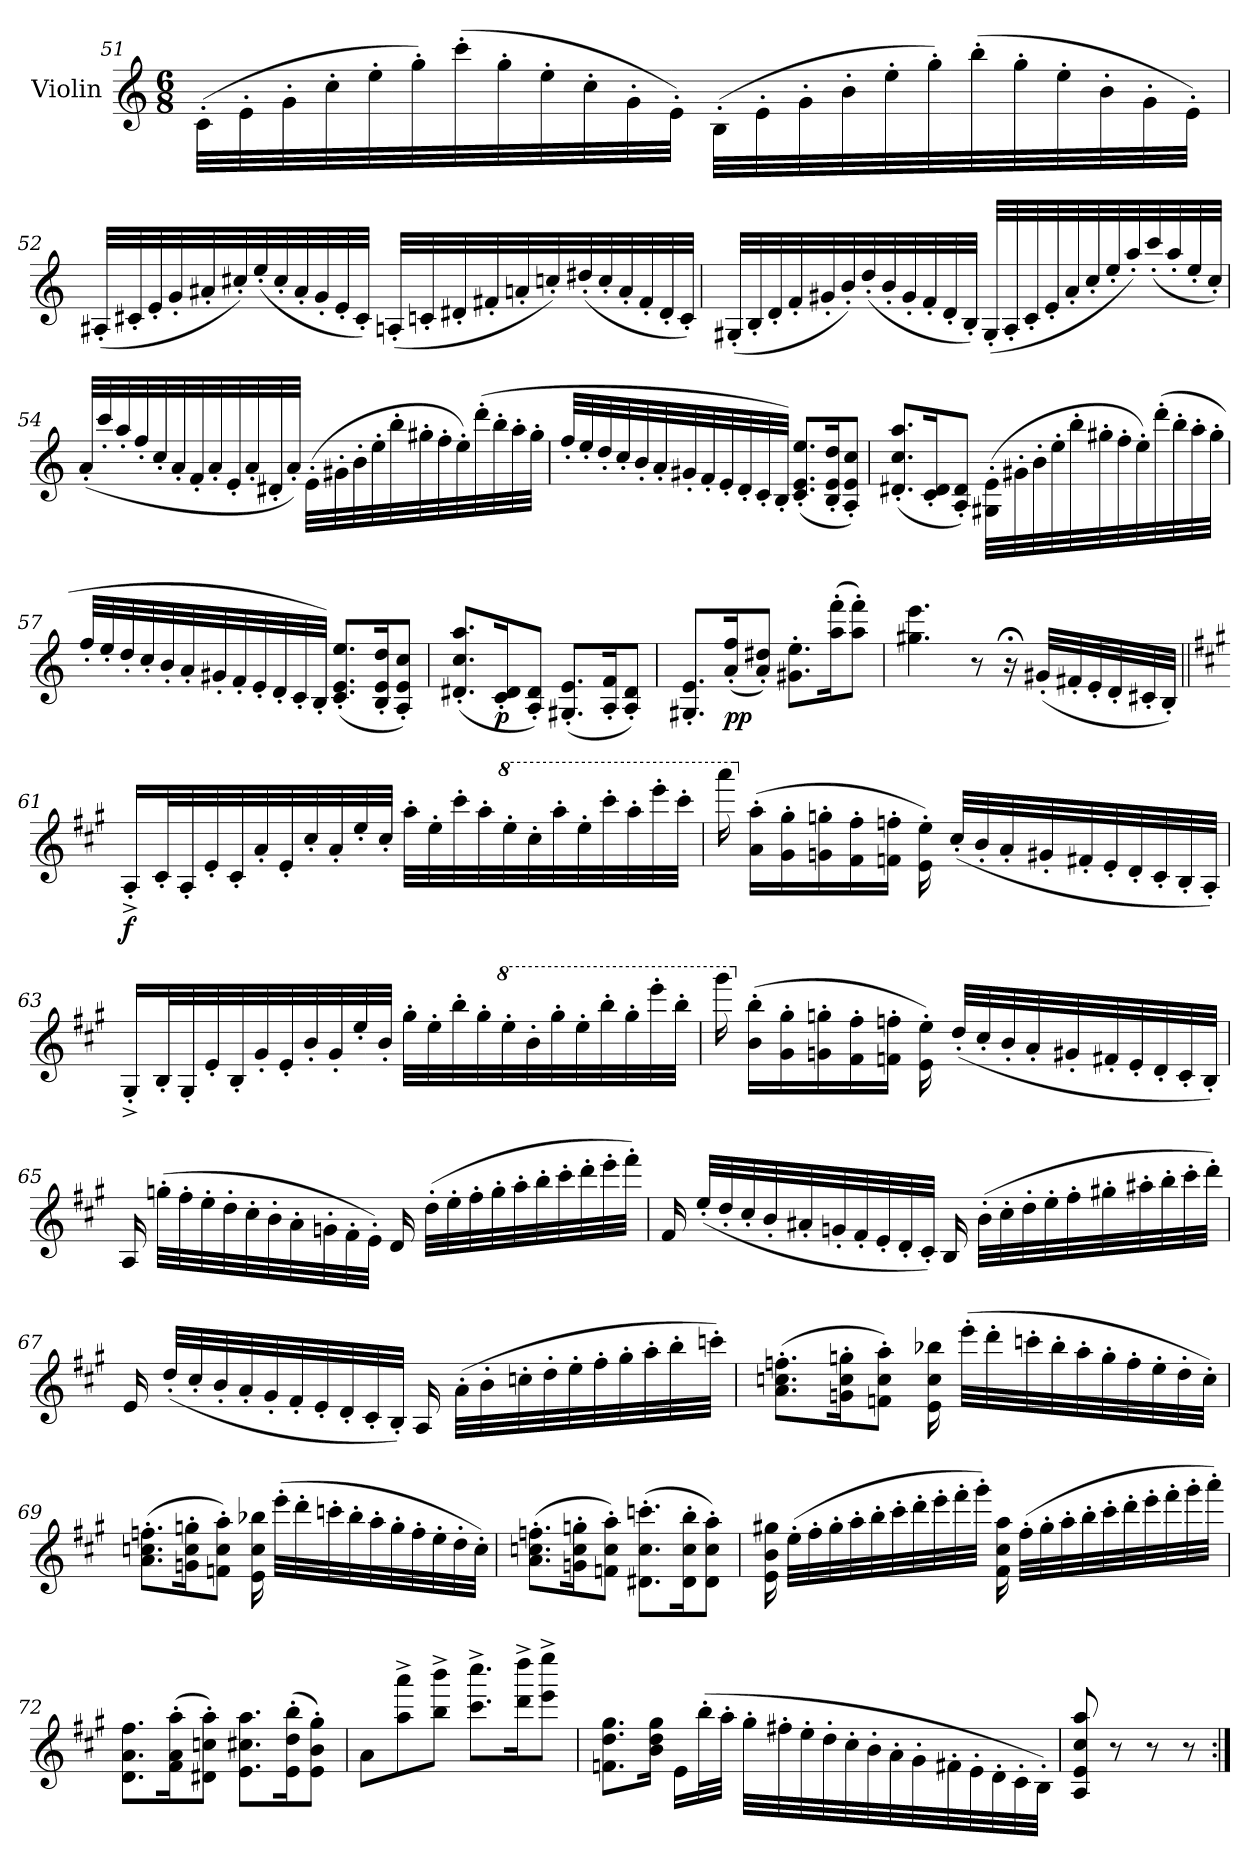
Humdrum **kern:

**kern	**dynam
*part1	*part1
*staff1	*staff1
*I"Violin	*
*I'Vln.	*
*clefG2	*
*k[]	*
*M6/8	*
=51	=51
(>32c'\LLL	.
32e'\	.
32g'\	.
32cc'\	.
32ee'\	.
32gg'\)	.
(>32ccc'\	.
32gg'\	.
32ee'\	.
32cc'\	.
32g'\	.
32e'\JJJ)	.
(>32B'\LLL	.
32e'\	.
32g'\	.
32b'\	.
32ee'\	.
32gg'\)	.
(>32bb'\	.
32gg'\	.
32ee'\	.
32b'\	.
32g'\	.
32e'\JJJ)	.
!!LO:LB:g=z
=52	=52
(<32A#X'/LLL	.
32c#X'/	.
32e'/	.
32g'/	.
32a#X'/	.
32cc#X'/)	.
(<32ee'/	.
32cc#'/	.
32a#'/	.
32g'/	.
32e'/	.
32c#'/JJJ)	.
(<32An'/LLL	.
32cn'/	.
32d#X'/	.
32f#X'/	.
32an'/	.
32ccn'/)	.
(<32dd#X'/	.
32cc'/	.
32a'/	.
32f#'/	.
32d#'/	.
32c'/JJJ)	.
=53	=53
(<32G#X'/LLL	.
32B'/	.
32d'/	.
32f'/	.
32g#X'/	.
32b'/)	.
(<32dd'/	.
32b'/	.
32g#'/	.
32f'/	.
32d'/	.
32B'/JJJ)	.
(<32G#'/LLL	.
32A'/	.
32c'/	.
32e'/	.
32a'/	.
32cc'/	.
32ee'/	.
32aa'/)	.
(<32ccc'/	.
32aa'/	.
32ee'/	.
32cc'/JJJ)	.
!!LO:LB:g=z
=54	=54
(<32a'/LLL	.
32ccc'/	.
32aa'/	.
32ff'/	.
32cc'/	.
32a'/	.
32f'/	.
32a'/	.
32e'/	.
32a'/	.
32d#X'/	.
32a'/JJJ)	.
(>32e'\LLL	.
32g#X'\	.
32b'\	.
32ee'\	.
32bb'\	.
32gg#X'\	.
32ff'\	.
32ee'\)	.
(>32ddd'\	.
32bb'\	.
32aa'\	.
32gg#'\JJJ	.
=55	=55
32ff'/LLL	.
32ee'/	.
32dd'/	.
32cc'/	.
32b'/	.
32a'/	.
32g#X'/	.
32f'/	.
32e'/	.
32d'/	.
32c'/	.
32B'/JJJ)	.
(<8.c/' 8.e/' 8.ee/'L	.
16B/' 16e/' 16dd/'K	.
8A/' 8e/' 8cc/'J)	.
!!LO:PB:g=z
=56	=56
(<8.d#X/' 8.cc/' 8.aa/'L	.
16c/' 16d#/'K	.
8A/' 8d#/'J)	.
(>32G#X\' 32e\'LLL	.
32g#X'\	.
32b'\	.
32ee'\	.
32bb'\	.
32gg#X'\	.
32ff'\	.
32ee'\)	.
(>32ddd'\	.
32bb'\	.
32aa'\	.
32gg#'\JJJ	.
=57	=57
32ff'/LLL	.
32ee'/	.
32dd'/	.
32cc'/	.
32b'/	.
32a'/	.
32g#X'/	.
32f'/	.
32e'/	.
32d'/	.
32c'/	.
32B'/JJJ)	.
(<8.c/' 8.e/' 8.ee/'L	.
16B/' 16e/' 16dd/'K	.
8A/' 8e/' 8cc/'J)	.
!!LO:LB:g=z
=58	=58
(<8.d#X/' 8.cc/' 8.aa/'L	.
!	!LO:DY:b
16c/' 16d#/'K	p
8A/' 8d#/'J)	.
(<8.G#X/' 8.e/'L	.
16A/' 16f/'K	.
8A/' 8d#/'J)	.
=59	=59
8.G#X/' 8.e/'L	.
!	!LO:DY:b
(<16a/' 16ff/'K	pp
8a/' 8dd#X/'J)	.
8.g#X\' 8.ee\'L	.
(>16aa\' 16fff\'K	.
8aa\' 8fff\'J)	.
=60	=60
4.gg#X\ 4.eee\	.
8r	.
16r;<	.
(<32g#X'/LLL	.
32f#X'/	.
32e'/	.
32d'/	.
32c#X'/	.
32B'/JJJ)	.
!!LO:LB:g=z
=61||	=61||
*k[f#c#g#]	*
!	!LO:DY:b
16A'^/LL	f
32c#'/L	.
32A'/	.
32e'/	.
32c#'/	.
32a'/	.
32e'/	.
32cc#'/	.
32a'/	.
32ee'/	.
32cc#'/JJJ	.
32aa'\LLL	.
32ee'\	.
32ccc#'\	.
32aa'\	.
*8va	*
32eee'\	.
32ccc#'\	.
32aaa'\	.
32eee'\	.
32cccc#'\	.
32aaa'\	.
32eeee'\	.
32cccc#'\JJJ	.
=62	=62
16aaaa\	.
*X8va	*
(>16a\' 16aa\'LL	.
16g#\' 16gg#\'	.
16gn\' 16ggn\'	.
16f#\' 16ff#\'	.
16fn\' 16ffn\'JJ	.
16e\' 16ee\')	.
(<32cc#'/LLL	.
32b'/	.
32a'/	.
32g#X'/	.
32f#X'/	.
32e'/	.
32d'/	.
32c#'/	.
32B'/	.
32A'/JJJ)	.
!!LO:LB:g=z
=63	=63
16G#'^/LL	.
32B'/L	.
32G#'/	.
32e'/	.
32B'/	.
32g#'/	.
32e'/	.
32b'/	.
32g#'/	.
32ee'/	.
32b'/JJJ	.
32gg#'\LLL	.
32ee'\	.
32bb'\	.
32gg#'\	.
*8va	*
32eee'\	.
32bb'\	.
32ggg#'\	.
32eee'\	.
32bbb'\	.
32ggg#'\	.
32eeee'\	.
32bbb'\JJJ	.
=64	=64
16gggg#\	.
*X8va	*
(>16b\' 16bb\'LL	.
16g#\' 16gg#\'	.
16gn\' 16ggn\'	.
16f#\' 16ff#\'	.
16fn\' 16ffn\'JJ	.
16e\' 16ee\')	.
(<32dd'/LLL	.
32cc#'/	.
32b'/	.
32a'/	.
32g#X'/	.
32f#X'/	.
32e'/	.
32d'/	.
32c#'/	.
32B'/JJJ)	.
!!LO:LB:g=z
=65	=65
16A/	.
(>32ggn'\LLL	.
32ff#'\	.
32ee'\	.
32dd'\	.
32cc#'\	.
32b'\	.
32a'\	.
32gn'\	.
32f#'\	.
32e'\JJJ)	.
16d/	.
(>32dd'\LLL	.
32ee'\	.
32ff#'\	.
32gg'\	.
32aa'\	.
32bb'\	.
32ccc#'\	.
32ddd'\	.
32eee'\	.
32fff#'\JJJ)	.
=66	=66
16f#/	.
(<32ee'/LLL	.
32dd'/	.
32cc#'/	.
32b'/	.
32a#X'/	.
32gn'/	.
32f#'/	.
32e'/	.
32d'/	.
32c#'/JJJ)	.
16B/	.
(>32b'\LLL	.
32cc#'\	.
32dd'\	.
32ee'\	.
32ff#'\	.
32gg#X'\	.
32aa#X'\	.
32bb'\	.
32ccc#'\	.
32ddd'\JJJ)	.
!!LO:LB:g=z
=67	=67
16e/	.
(<32dd'/LLL	.
32cc#'/	.
32b'/	.
32a'/	.
32g#'/	.
32f#'/	.
32e'/	.
32d'/	.
32c#'/	.
32B'/JJJ)	.
16A/	.
(>32a'\LLL	.
32b'\	.
32ccn'\	.
32dd'\	.
32ee'\	.
32ff#'\	.
32gg#'\	.
32aa'\	.
32bb'\	.
32cccn'\JJJ)	.
=68	=68
(>8.a\' 8.ccn\' 8.ffn\'L	.
16gn\' 16cc\' 16ggn\'K	.
8fn\' 8cc\' 8aa\'J)	.
16e\ 16cc\ 16bb-X\	.
(>32eee'\LLL	.
32ddd'\	.
32cccn'\	.
32bb-'\	.
32aa'\	.
32gg'\	.
32ff'\	.
32ee'\	.
32dd'\	.
32cc'\JJJ)	.
!!LO:LB:g=z
=69	=69
(>8.a\' 8.ccn\' 8.ffn\'L	.
16gn\' 16cc\' 16ggn\'K	.
8fn\' 8cc\' 8aa\'J)	.
16e\ 16cc\ 16bb-X\	.
(>32eee'\LLL	.
32ddd'\	.
32cccn'\	.
32bb-'\	.
32aa'\	.
32gg'\	.
32ff'\	.
32ee'\	.
32dd'\	.
32cc'\JJJ)	.
=70	=70
(>8.a\' 8.ccn\' 8.ffn\'L	.
16gn\' 16cc\' 16ggn\'K	.
8fn\' 8cc\' 8aa\'J)	.
(>8.d#X\' 8.cc\' 8.cccn\'L	.
16d#\' 16cc\' 16bb\'K	.
8d#\' 8cc\' 8aa\'J)	.
=71	=71
16e\ 16b\ 16gg#X\	.
(>32ee'\LLL	.
32ff#'\	.
32gg#'\	.
32aa'\	.
32bb'\	.
32ccc#'\	.
32ddd'\	.
32eee'\	.
32fff#'\	.
32ggg#'\JJJ)	.
16f#\ 16cc#\ 16aa\	.
(>32ff#'\LLL	.
32gg#'\	.
32aa'\	.
32bb'\	.
32ccc#'\	.
32ddd'\	.
32eee'\	.
32fff#'\	.
32ggg#'\	.
32aaa'\JJJ)	.
!!LO:LB:g=z
=72	=72
8.d\ 8.a\ 8.ff#\L	.
(>16f#\' 16a\' 16aa\'K	.
8d#X\' 8ccn\' 8aa\'J)	.
8.e\ 8.cc#X\ 8.aa\L	.
(>16e\' 16dd\' 16bb\'K	.
8e\' 8b\' 8gg#\'J)	.
=73	=73
8a\L	.
8aa\^ 8aaa\^	.
8bb\^ 8bbb\^J	.
8.ccc#\^ 8.cccc#\^L	.
16ddd\^ 16dddd\^K	.
8eee\^ 8eeee\^J	.
=74	=74
8.fn\ 8.dd\ 8.gg#\L	.
16b\ 16dd\ 16gg#\Jk	.
16e\LL	.
(>32bb'\L	.
32aa'\JJJ	.
32gg#'\LLL	.
32ff#X'\	.
32ee'\	.
32dd'\	.
32cc#'\	.
32b'\	.
32a'\	.
32g#'\	.
32f#X'\	.
32e'\	.
*Xtuplet	*
48d'\	.
48c#'\	.
48B'\JJJ)	.
=75	=75
8A/ 8e/ 8cc#/ 8aa/	.
8r	.
8r	.
8r	.
=:|!	=:|!
*-	*-
